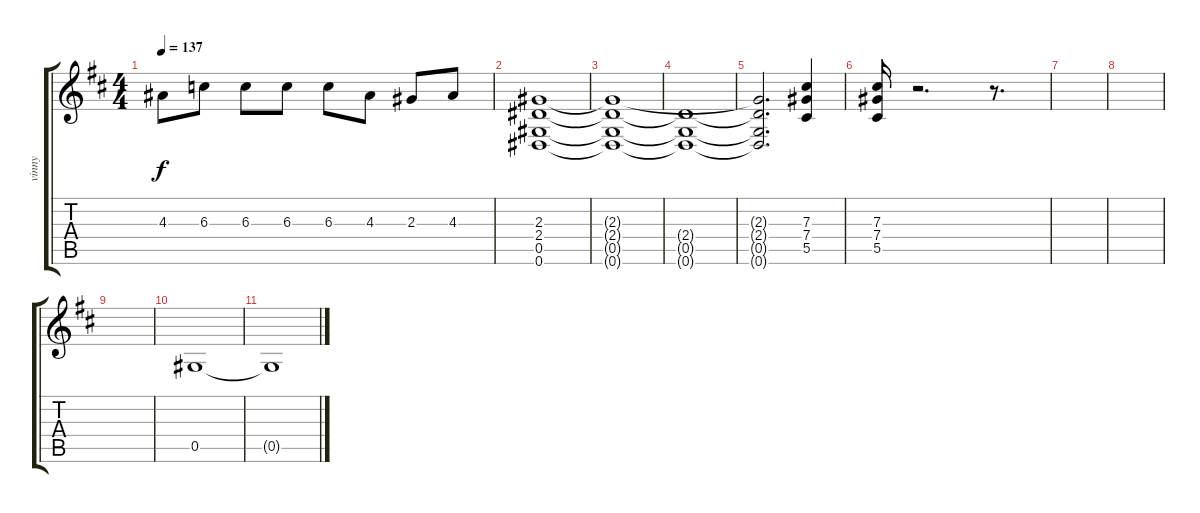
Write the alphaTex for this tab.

\track ("vinny" "vinny") {instrument overdrivenguitar}
\staff {score tabs}
\tuning (Eb4 Bb3 Gb3 Db3 Ab2 Eb2) {hide}
\ts (4 4)
\tempo 137
\clef g2
\ks d
4.3.8{dy f} 6.3.8 6.3.8 6.3.8 6.3.8 4.3.8 2.3.8 4.3.8 |
(2.3 2.4 0.5 0.6).1 |
(2.3{t} 2.4{t} 0.5{t} 0.6{t}).1 |
(2.4{t} 0.5{t} 0.6{t}).1 |
(2.3{t} 2.4{t} 0.5{t} 0.6{t}).2{d} (7.3 7.4 5.5).4 |
(7.3 7.4 5.5).16 r.2{d} r.8{d} |
|
|
|
0.5.1 |
0.5{t}.1
